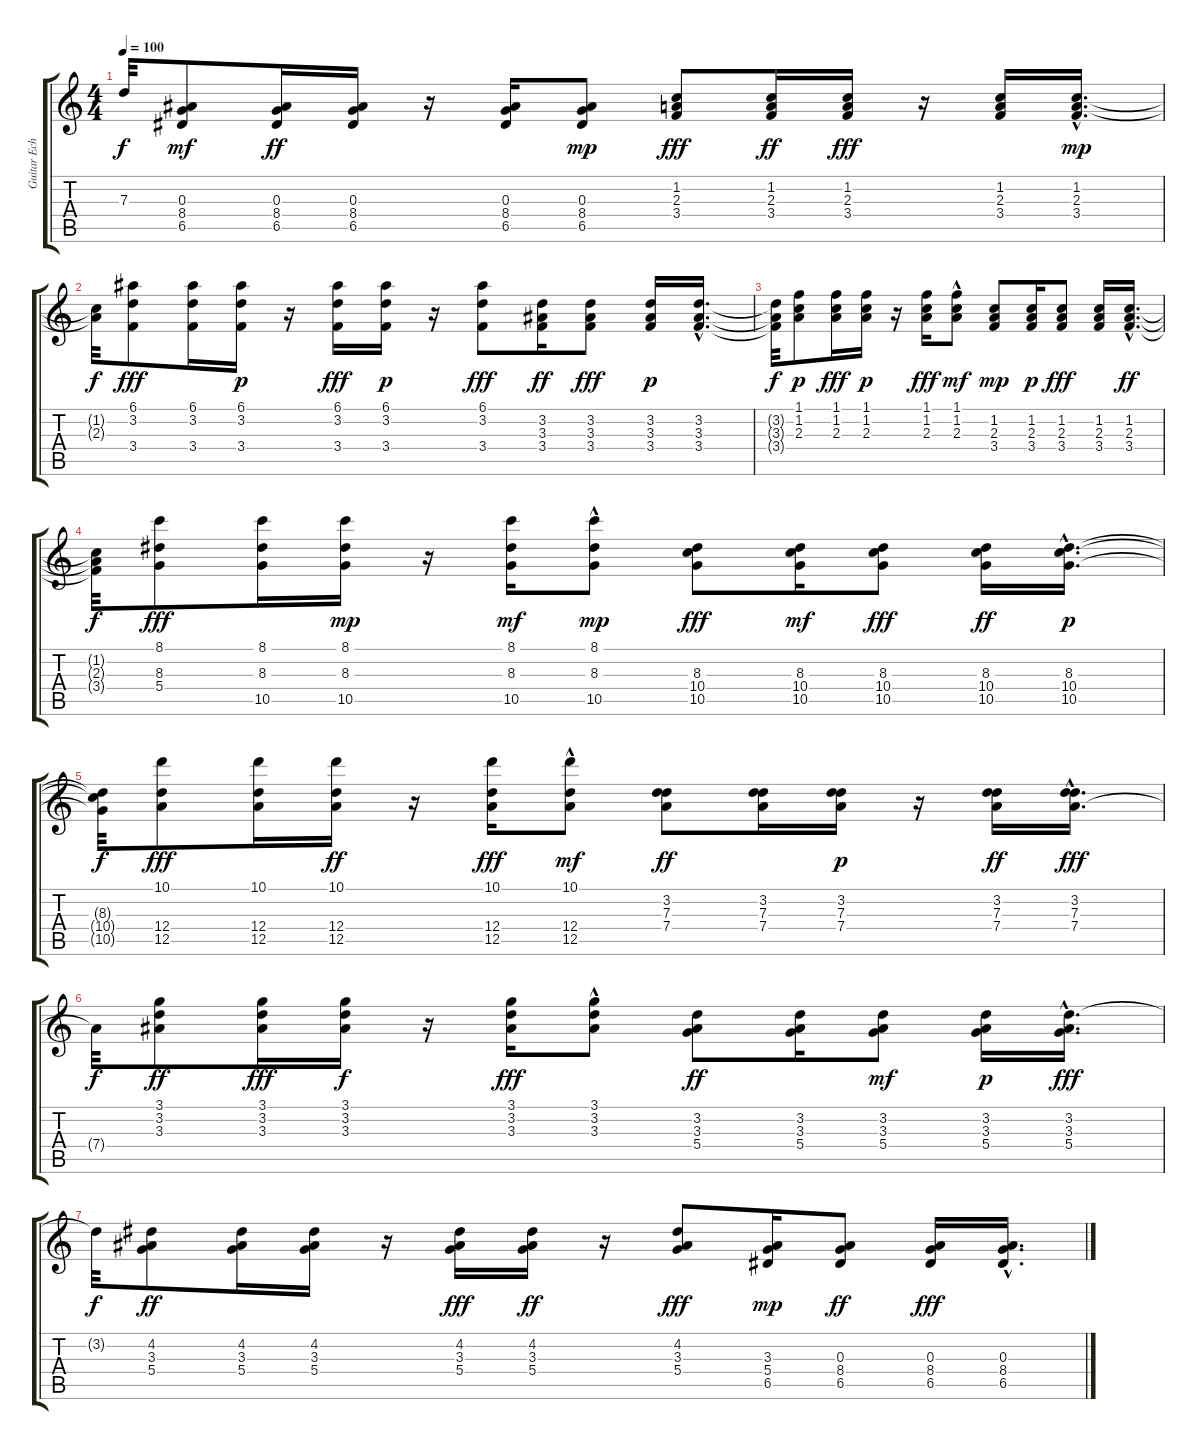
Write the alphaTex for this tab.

\track ("Guitar Echo" "Guitar Ech") {instrument electricguitarmuted}
\staff {score tabs}
\tuning (E4 B3 G3 D3 A2 E2) {hide}
\ts (4 4)
\tempo 100
\clef g2
\ks c
7.3{t}.32{dy f} (0.3 8.4 6.5).8{dy mf} (0.3 8.4 6.5).16{dy ff} (0.3 8.4 6.5).16 r.16 (0.3 8.4 6.5).16 (0.3 8.4 6.5).8{dy mp} (1.2 2.3 3.4).8{dy fff} (1.2 2.3 3.4).16{dy ff} (1.2 2.3 3.4).16{dy fff} r.16 (1.2 2.3 3.4).16 (1.2{hac} 2.3{hac} 3.4).16{d dy mp} |
(1.2{t} 2.3{t}).32{dy f} (6.1 3.2 3.4).8{dy fff} (6.1 3.2 3.4).16 (6.1 3.2 3.4).16{dy p} r.16 (6.1 3.2 3.4).16{dy fff} (6.1 3.2 3.4).16{dy p} r.16 (6.1 3.2 3.4).8{dy fff} (3.2 3.3 3.4).16{dy ff} (3.2 3.3 3.4).8{dy fff} (3.2 3.3 3.4).16{dy p} (3.2{hac} 3.3{hac} 3.4{hac}).16{d} |
(3.2{t} 3.3{t} 3.4{t}).32{dy f} (1.1 1.2 2.3).8{dy p} (1.1 1.2 2.3).16{dy fff} (1.1 1.2 2.3).16{dy p} r.16 (1.1 1.2 2.3).16{dy fff} (1.1{hac} 1.2 2.3).8{dy mf} (1.2 2.3 3.4).8{dy mp} (1.2 2.3 3.4).16{dy p} (1.2 2.3 3.4).8{dy fff} (1.2 2.3 3.4).16 (1.2{hac} 2.3{hac} 3.4{hac}).16{d dy ff} |
(1.2{t} 2.3{t} 3.4{t}).32{dy f} (8.1 8.3 5.4).8{dy fff} (8.1 8.3 10.5).16 (8.1 8.3 10.5).16{dy mp} r.16 (8.1 8.3 10.5).16{dy mf} (8.1{hac} 8.3 10.5).8{dy mp} (8.3 10.4 10.5).8{dy fff} (8.3 10.4 10.5).16{dy mf} (8.3 10.4 10.5).8{dy fff} (8.3 10.4 10.5).16{dy ff} (8.3{hac} 10.4{hac} 10.5{hac}).16{d dy p} |
(8.3{t} 10.4{t} 10.5{t}).32{dy f} (10.1 12.4 12.5).8{dy fff} (10.1 12.4 12.5).16 (10.1 12.4 12.5).16{dy ff} r.16 (10.1 12.4 12.5).16{dy fff} (10.1{hac} 12.4 12.5).8{dy mf} (3.2 7.3 7.4).8{dy ff} (3.2 7.3 7.4).16 (3.2 7.3 7.4).16{dy p} r.16 (3.2 7.3 7.4).16{dy ff} (3.2 7.3 7.4{hac}).16{d dy fff} |
7.4{t}.32{dy f} (3.1 3.2 3.3).8{dy ff} (3.1 3.2 3.3).16{dy fff} (3.1 3.2 3.3).16{dy f} r.16 (3.1 3.2 3.3).16{dy fff} (3.1{hac} 3.2 3.3).8 (3.2 3.3 5.4).8{dy ff} (3.2 3.3 5.4).16 (3.2 3.3 5.4).8{dy mf} (3.2 3.3 5.4).16{dy p} (3.2{hac} 3.3 5.4).16{d dy fff} |
3.2{t}.32{dy f} (4.2 3.3 5.4).8{dy ff} (4.2 3.3 5.4).16 (4.2 3.3 5.4).16 r.16 (4.2 3.3 5.4).16{dy fff} (4.2 3.3 5.4).16{dy ff} r.16 (4.2 3.3 5.4).8{dy fff} (3.3 5.4 6.5).16{dy mp} (0.3 8.4 6.5).8{dy ff} (0.3 8.4 6.5).16{dy fff} (0.3{hac} 8.4 6.5{hac}).16{d}
